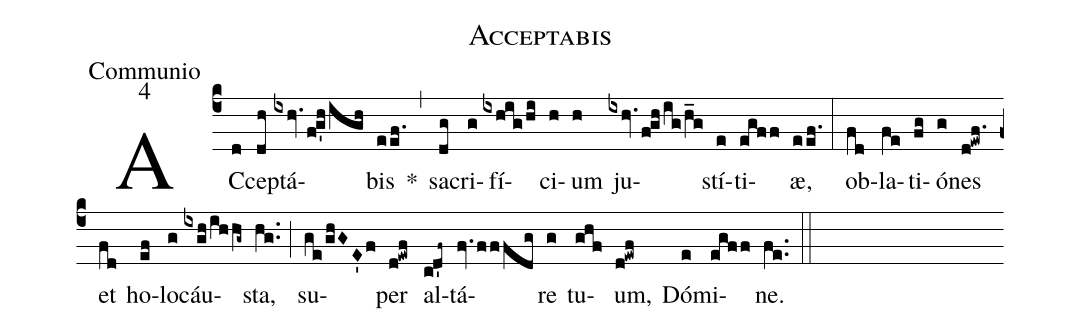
name:Acceptabis;
office-part:Communio;
mode:4;
%%
(c4) AC(d)ce(dh)ptá(ixhv.fg'high)bis(eef.) *(,) sa(dg)cri(g)fí(ixhig/hi)ci(h)um(h) ju(ixhv.fghig/h_g)stí(e)ti(egff)æ,(eef.) (:) ob(fd)la(fe)ti(fg)ó(g)nes(d!ewf.) et(fd) ho(ef)lo(g)cáu(ixgh/ihhg~)sta,(hg..) (;) su(ge/ghGE'f)per(d!ewf) al(cd'f~)tá(fv.fffdg)re(g) tu(ghf)um,(d!ewf) Dó(e)mi(egff)ne.(fe..) (::)
